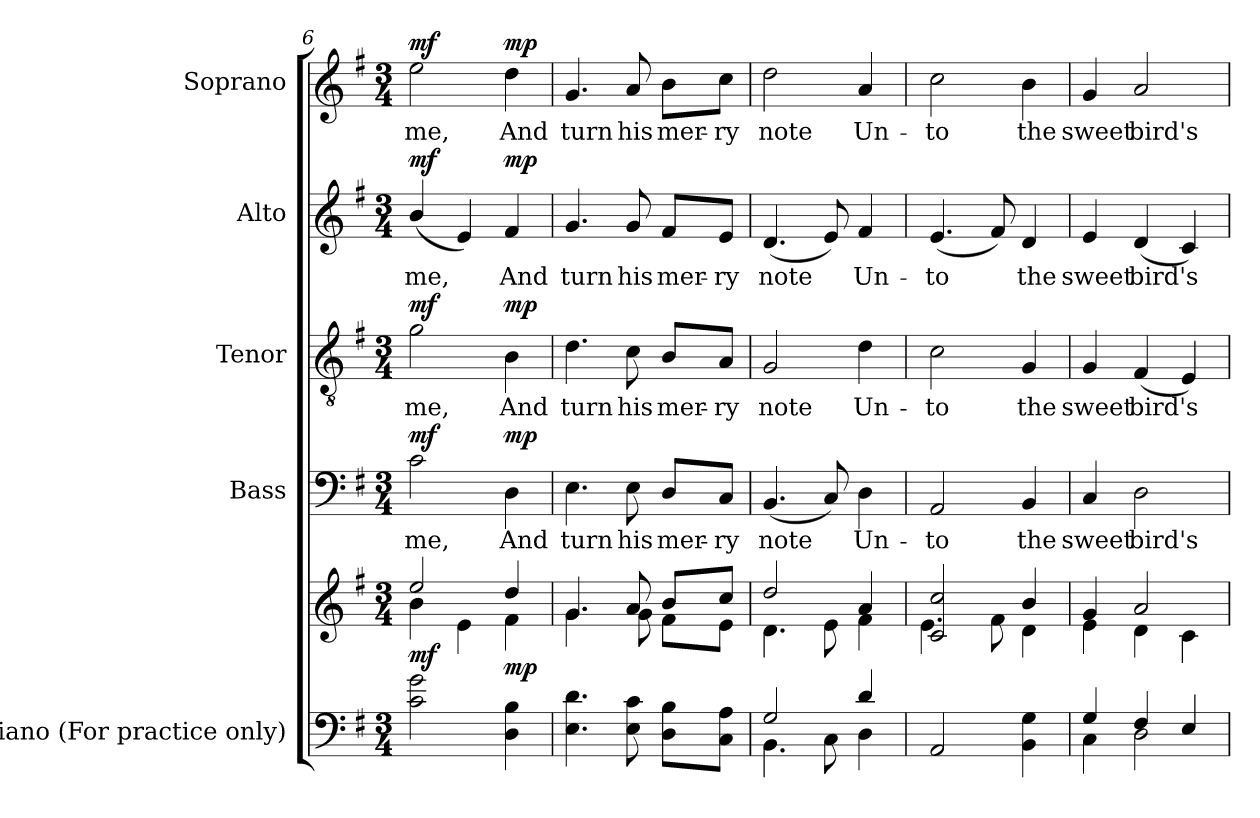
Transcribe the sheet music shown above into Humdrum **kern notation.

**kern	**kern	**dynam	**kern	**text	**dynam	**kern	**text	**dynam	**kern	**text	**dynam	**kern	**text	**dynam
*part5	*part5	*part5	*part4	*part4	*part4	*part3	*part3	*part3	*part2	*part2	*part2	*part1	*part1	*part1
*staff6	*staff5	*staff5/6	*staff4	*staff4	*staff4	*staff3	*staff3	*staff3	*staff2	*staff2	*staff2	*staff1	*staff1	*staff1
*I"Piano (For  practice  only)	*	*	*I"Bass	*	*	*I"Tenor	*	*	*I"Alto	*	*	*I"Soprano	*	*
*I'Pno.	*	*	*I'B.	*	*	*I'T.	*	*	*I'A.	*	*	*I'S.	*	*
*clefF4	*clefG2	*	*clefF4	*	*	*clefGv2	*	*	*clefG2	*	*	*clefG2	*	*
*	*	*	*	*	*	*ITrd7c12	*	*	*	*	*	*	*	*
*k[f#]	*k[f#]	*	*k[f#]	*	*	*k[f#]	*	*	*k[f#]	*	*	*k[f#]	*	*
*G:	*G:	*	*G:	*	*	*G:	*	*	*G:	*	*	*G:	*	*
*M3/4	*M3/4	*	*M3/4	*	*	*M3/4	*	*	*M3/4	*	*	*M3/4	*	*
=6	=6	=6	=6	=6	=6	=6	=6	=6	=6	=6	=6	=6	=6	=6
*	*^	*	*	*	*	*	*	*	*	*	*	*	*	*
!	!	!	!	!	!LO:LY:b:color=#000000	!	!	!	!	!	!	!	!	!	!
!	!	!	!	!	!	!	!	!LO:LY:b:color=#000000	!	!	!	!	!	!	!
!	!	!	!	!	!	!	!	!	!	!	!LO:LY:b:color=#000000	!	!	!	!
!	!	!	!	!	!	!	!	!	!	!	!	!	!	!LO:LY:b:color=#000000	!
2ci\ 2gi	2eei/	4bi\	mf	2ci\	me,	mf	2Gi\	me,	mf	(4bi/	me,	mf	2eei\	me,	mf
.	.	4ei\	.	.	.	.	.	.	.	4ei/)	.	.	.	.	.
!	!	!	!	!	!LO:LY:b:color=#000000	!	!	!	!	!	!	!	!	!	!
!	!	!	!	!	!	!	!	!LO:LY:b:color=#000000	!	!	!	!	!	!	!
!	!	!	!	!	!	!	!	!	!	!	!LO:LY:b:color=#000000	!	!	!	!
!	!	!	!	!	!	!	!	!	!	!	!	!	!	!LO:LY:b:color=#000000	!
4Di\ 4Bi	4ddi/	4f#i\	mp	4Di\	And	mp	4BBi\	And	mp	4f#i/	And	mp	4ddi\	And	mp
=7	=7	=7	=7	=7	=7	=7	=7	=7	=7	=7	=7	=7	=7	=7	=7
!	!	!	!	!	!LO:LY:b:color=#000000	!	!	!	!	!	!	!	!	!	!
!	!	!	!	!	!	!	!	!LO:LY:b:color=#000000	!	!	!	!	!	!	!
!	!	!	!	!	!	!	!	!	!	!	!LO:LY:b:color=#000000	!	!	!	!
!	!	!	!	!	!	!	!	!	!	!	!	!	!	!LO:LY:b:color=#000000	!
4.Ei\ 4.di	4.gi/	4.gi\	.	4.Ei\	turn	.	4.Di\	turn	.	4.gi/	turn	.	4.gi/	turn	.
!	!	!	!	!	!LO:LY:b:color=#000000	!	!	!	!	!	!	!	!	!	!
!	!	!	!	!	!	!	!	!LO:LY:b:color=#000000	!	!	!	!	!	!	!
!	!	!	!	!	!	!	!	!	!	!	!LO:LY:b:color=#000000	!	!	!	!
!	!	!	!	!	!	!	!	!	!	!	!	!	!	!LO:LY:b:color=#000000	!
8Ei\ 8ci	8ai/	8gi\	.	8Ei\	his	.	8Ci\	his	.	8gi/	his	.	8ai/	his	.
!	!	!	!	!	!LO:LY:b:color=#000000	!	!	!	!	!	!	!	!	!	!
!	!	!	!	!	!	!	!	!LO:LY:b:color=#000000	!	!	!	!	!	!	!
!	!	!	!	!	!	!	!	!	!	!	!LO:LY:b:color=#000000	!	!	!	!
!	!	!	!	!	!	!	!	!	!	!	!	!	!	!LO:LY:b:color=#000000	!
8Di\ 8BiL	8bi/L	8f#i\L	.	8Di/L	mer-	.	8BBi/L	mer-	.	8f#i/L	mer-	.	8bi\L	mer-	.
!	!	!	!	!	!LO:LY:b:color=#000000	!	!	!	!	!	!	!	!	!	!
!	!	!	!	!	!	!	!	!LO:LY:b:color=#000000	!	!	!	!	!	!	!
!	!	!	!	!	!	!	!	!	!	!	!LO:LY:b:color=#000000	!	!	!	!
!	!	!	!	!	!	!	!	!	!	!	!	!	!	!LO:LY:b:color=#000000	!
8Ci\ 8AiJ	8cci/J	8ei\J	.	8Ci/J	-ry	.	8AAi/J	-ry	.	8ei/J	-ry	.	8cci\J	-ry	.
!!LO:LB:g=z
=8	=8	=8	=8	=8	=8	=8	=8	=8	=8	=8	=8	=8	=8	=8	=8
*^	*	*	*	*	*	*	*	*	*	*	*	*	*	*	*
!	!	!	!	!	!	!LO:LY:b:color=#000000	!	!	!	!	!	!	!	!	!	!
!	!	!	!	!	!	!	!	!	!LO:LY:b:color=#000000	!	!	!	!	!	!	!
!	!	!	!	!	!	!	!	!	!	!	!	!LO:LY:b:color=#000000	!	!	!	!
!	!	!	!	!	!	!	!	!	!	!	!	!	!	!	!LO:LY:b:color=#000000	!
2Gi/	4.BBi\	2ddi/	4.di\	.	(4.BBi/	note	.	2GGi/	note	.	(4.di/	note	.	2ddi\	note	.
.	8Ci\	.	8ei\	.	8Ci/)	.	.	.	.	.	8ei/)	.	.	.	.	.
!	!	!	!	!	!	!LO:LY:b:color=#000000	!	!	!	!	!	!	!	!	!	!
!	!	!	!	!	!	!	!	!	!LO:LY:b:color=#000000	!	!	!	!	!	!	!
!	!	!	!	!	!	!	!	!	!	!	!	!LO:LY:b:color=#000000	!	!	!	!
!	!	!	!	!	!	!	!	!	!	!	!	!	!	!	!LO:LY:b:color=#000000	!
4di/	4Di\	4ai/	4f#i\	.	4Di\	Un-	.	4Di\	Un-	.	4f#i/	Un-	.	4ai/	Un-	.
*v	*v	*	*	*	*	*	*	*	*	*	*	*	*	*	*	*
=9	=9	=9	=9	=9	=9	=9	=9	=9	=9	=9	=9	=9	=9	=9	=9
*^	*	*	*	*	*	*	*	*	*	*	*	*	*	*	*
!	!	!	!	!	!	!LO:LY:b:color=#000000	!	!	!	!	!	!	!	!	!	!
*v	*v	*	*	*	*	*	*	*	*	*	*	*	*	*	*	*
*^	*	*	*	*	*	*	*	*	*	*	*	*	*	*	*
!	!	!	!	!	!	!	!	!	!LO:LY:b:color=#000000	!	!	!	!	!	!	!
*v	*v	*	*	*	*	*	*	*	*	*	*	*	*	*	*	*
*^	*	*	*	*	*	*	*	*	*	*	*	*	*	*	*
!	!	!	!	!	!	!	!	!	!	!	!	!LO:LY:b:color=#000000	!	!	!	!
*v	*v	*	*	*	*	*	*	*	*	*	*	*	*	*	*	*
*^	*	*	*	*	*	*	*	*	*	*	*	*	*	*	*
!	!	!	!	!	!	!	!	!	!	!	!	!	!	!	!LO:LY:b:color=#000000	!
*v	*v	*	*	*	*	*	*	*	*	*	*	*	*	*	*	*
2AAi/	2ci/ 2cci	4.ei\	.	2AAi/	-to	.	2Ci\	-to	.	(4.ei/	-to	.	2cci\	-to	.
.	.	8f#i\	.	.	.	.	.	.	.	8f#i/)	.	.	.	.	.
!	!	!	!	!	!LO:LY:b:color=#000000	!	!	!	!	!	!	!	!	!	!
!	!	!	!	!	!	!	!	!LO:LY:b:color=#000000	!	!	!	!	!	!	!
!	!	!	!	!	!	!	!	!	!	!	!LO:LY:b:color=#000000	!	!	!	!
!	!	!	!	!	!	!	!	!	!	!	!	!	!	!LO:LY:b:color=#000000	!
4BBi\ 4Gi	4bi/	4di\	.	4BBi/	the	.	4GGi/	the	.	4di/	the	.	4bi\	the	.
=10	=10	=10	=10	=10	=10	=10	=10	=10	=10	=10	=10	=10	=10	=10	=10
*^	*	*	*	*	*	*	*	*	*	*	*	*	*	*	*
!	!	!	!	!	!	!LO:LY:b:color=#000000	!	!	!	!	!	!	!	!	!	!
!	!	!	!	!	!	!	!	!	!LO:LY:b:color=#000000	!	!	!	!	!	!	!
!	!	!	!	!	!	!	!	!	!	!	!	!LO:LY:b:color=#000000	!	!	!	!
!	!	!	!	!	!	!	!	!	!	!	!	!	!	!	!LO:LY:b:color=#000000	!
4Gi/	4Ci\	4gi/	4ei\	.	4Ci/	sweet	.	4GGi/	sweet	.	4ei/	sweet	.	4gi/	sweet	.
!	!	!	!	!	!	!LO:LY:b:color=#000000	!	!	!	!	!	!	!	!	!	!
!	!	!	!	!	!	!	!	!	!LO:LY:b:color=#000000	!	!	!	!	!	!	!
!	!	!	!	!	!	!	!	!	!	!	!	!LO:LY:b:color=#000000	!	!	!	!
!	!	!	!	!	!	!	!	!	!	!	!	!	!	!	!LO:LY:b:color=#000000	!
4F#i/	2Di\	2ai/	4di\	.	2Di\	bird's	.	(4FF#i/	bird's	.	(4di/	bird's	.	2ai/	bird's	.
4Ei/	.	.	4ci\	.	.	.	.	4EEi/)	.	.	4ci/)	.	.	.	.	.
*v	*v	*	*	*	*	*	*	*	*	*	*	*	*	*	*	*
*	*v	*v	*	*	*	*	*	*	*	*	*	*	*	*	*
=	=	=	=	=	=	=	=	=	=	=	=	=	=	=
*-	*-	*-	*-	*-	*-	*-	*-	*-	*-	*-	*-	*-	*-	*-
